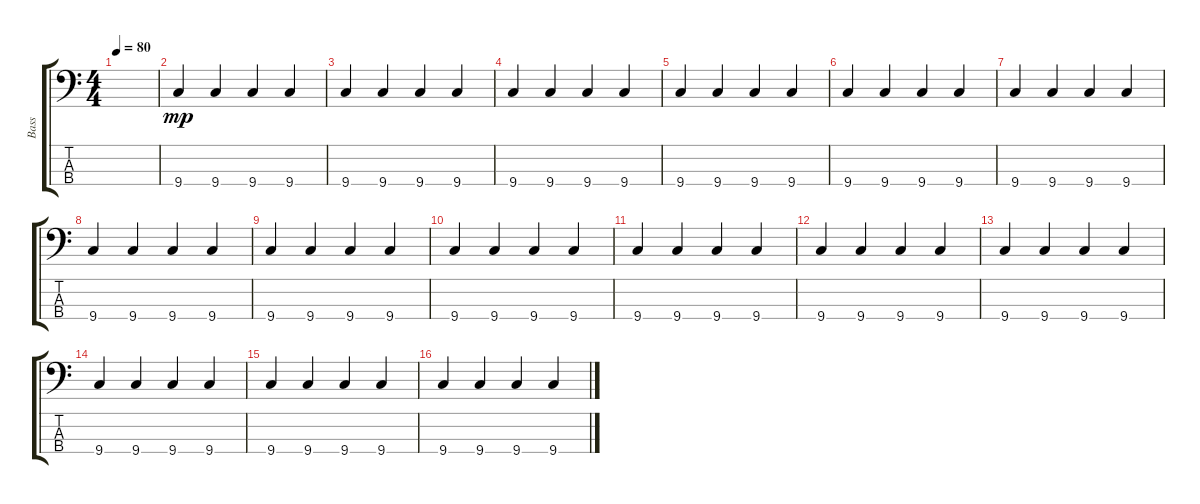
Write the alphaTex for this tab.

\track ("Bass" "Bass") {instrument electricbassfinger}
\staff {score tabs}
\tuning (Gb2 Db2 Ab1 Eb1) {hide}
\ts (4 4)
\tempo 80
\clef f4
\ks c
|
9.4.4{dy mp} 9.4.4 9.4.4 9.4.4 |
9.4.4 9.4.4 9.4.4 9.4.4 |
9.4.4 9.4.4 9.4.4 9.4.4 |
9.4.4 9.4.4 9.4.4 9.4.4 |
9.4.4 9.4.4 9.4.4 9.4.4 |
9.4.4 9.4.4 9.4.4 9.4.4 |
9.4.4 9.4.4 9.4.4 9.4.4 |
9.4.4 9.4.4 9.4.4 9.4.4 |
9.4.4 9.4.4 9.4.4 9.4.4 |
9.4.4 9.4.4 9.4.4 9.4.4 |
9.4.4 9.4.4 9.4.4 9.4.4 |
9.4.4 9.4.4 9.4.4 9.4.4 |
9.4.4 9.4.4 9.4.4 9.4.4 |
9.4.4 9.4.4 9.4.4 9.4.4 |
9.4.4 9.4.4 9.4.4 9.4.4
